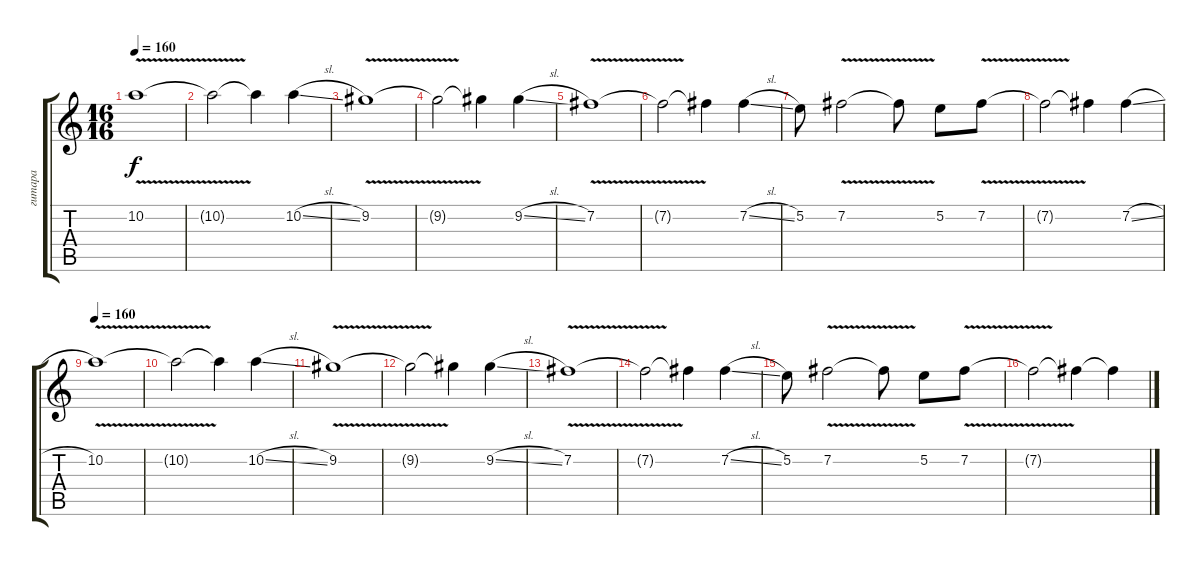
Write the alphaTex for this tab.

\track ("гитара" "гитара") {instrument distortionguitar}
\staff {score tabs}
\tuning (E4 B3 G3 D3 A2 D2) {hide}
\ts (16 16)
\tempo 160
\clef g2
\ks c
10.2{v}.1{dy f volume 14 instrument overdrivenguitar} |
10.2{t}.2 10.2{t}.4 10.2{sl}.4 |
9.2{v}.1 |
9.2{t}.2 9.2{t}.4 9.2{sl}.4 |
7.2{v}.1 |
7.2{t}.2 7.2{t}.4 7.2{sl}.4 |
5.2.8 7.2{v}.2 7.2{t}.8 5.2.8 7.2{v}.8 |
7.2{t}.2 7.2{t}.4 7.2{sl}.4 |
\tempo 160
10.2{v}.1 |
10.2{t}.2 10.2{t}.4 10.2{sl}.4 |
9.2{v}.1 |
9.2{t}.2 9.2{t}.4 9.2{sl}.4 |
7.2{v}.1 |
7.2{t}.2 7.2{t}.4 7.2{sl}.4 |
5.2.8 7.2{v}.2 7.2{t}.8 5.2.8 7.2{v}.8 |
7.2{t}.2 7.2{t}.4 7.2{t}.4
